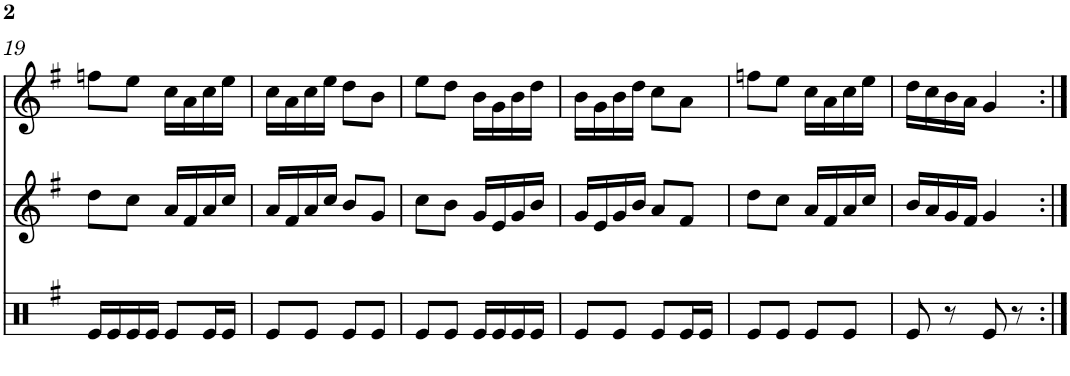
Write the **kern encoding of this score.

**kern	**kern	**kern
*part3	*part2	*part1
*staff3	*staff2	*staff1
*I"Timbal	*I"Gralla 2	*I"Gralla 1
!!LO:PB:g=z
*clefX	*clefG2	*clefG2
*k[f#]	*k[f#]	*k[f#]
*M2/4	*M2/4	*M2/4
=19	=19	=19
16e/LL	8dd\L	8ffn\L
16e/	.	.
16e/	8cc\J	8ee\J
16e/JJ	.	.
8e/L	16a/LL	16cc\LL
.	16f#/	16a\
16e/L	16a/	16cc\
16e/JJ	16cc/JJ	16ee\JJ
=20	=20	=20
8e/L	16a/LL	16cc\LL
.	16f#/	16a\
8e/J	16a/	16cc\
.	16cc/JJ	16ee\JJ
8e/L	8b/L	8dd\L
8e/J	8g/J	8b\J
=21	=21	=21
8e/L	8cc\L	8ee\L
8e/J	8b\J	8dd\J
16e/LL	16g/LL	16b\LL
16e/	16e/	16g\
16e/	16g/	16b\
16e/JJ	16b/JJ	16dd\JJ
=22	=22	=22
8e/L	16g/LL	16b\LL
.	16e/	16g\
8e/J	16g/	16b\
.	16b/JJ	16dd\JJ
8e/L	8a/L	8cc\L
16e/L	8f#/J	8a\J
16e/JJ	.	.
=23	=23	=23
8e/L	8dd\L	8ffn\L
8e/J	8cc\J	8ee\J
8e/L	16a/LL	16cc\LL
.	16f#/	16a\
8e/J	16a/	16cc\
.	16cc/JJ	16ee\JJ
=24	=24	=24
8e/	16b/LL	16dd\LL
.	16a/	16cc\
8r	16g/	16b\
.	16f#/JJ	16a\JJ
8e/	4g/	4g/
8r	.	.
=:|!	=:|!	=:|!
*-	*-	*-
